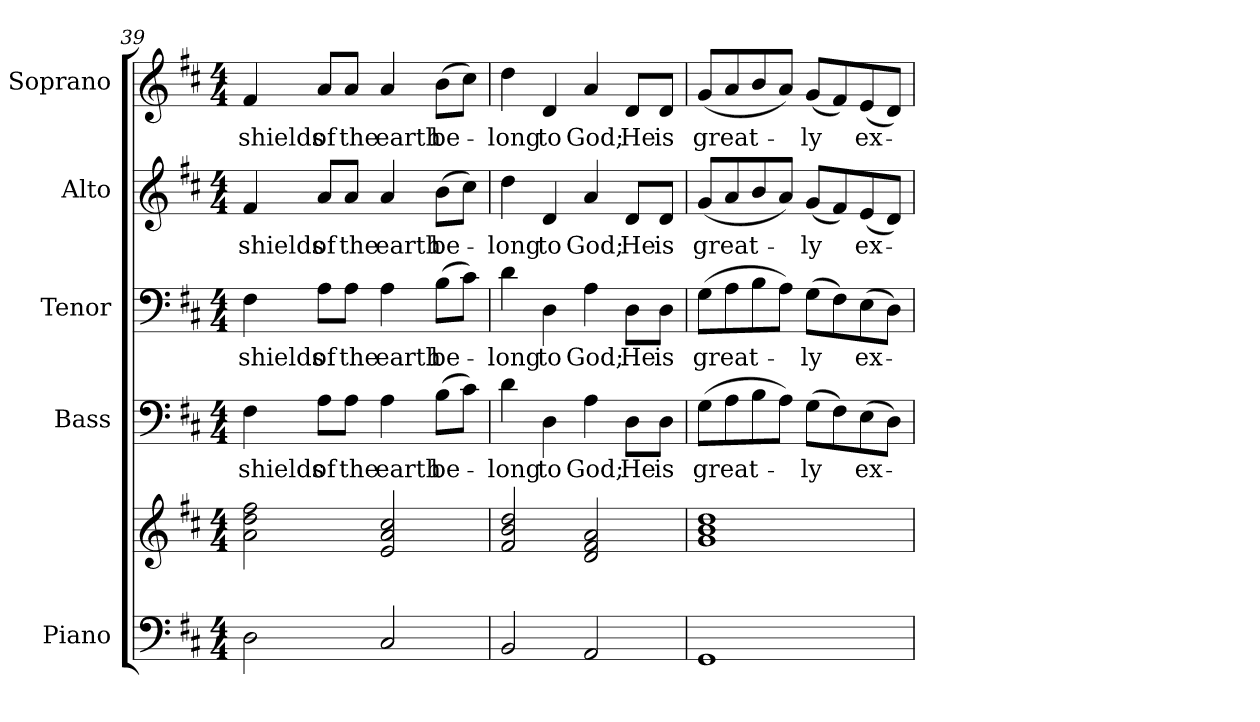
**kern	**kern	**kern	**text	**kern	**text	**kern	**text	**kern	**text
*part5	*part5	*part4	*part4	*part3	*part3	*part2	*part2	*part1	*part1
*staff6	*staff5	*staff4	*staff4	*staff3	*staff3	*staff2	*staff2	*staff1	*staff1
*I"Piano	*	*I"Bass	*	*I"Tenor	*	*I"Alto	*	*I"Soprano	*
*I'Pno.	*	*I'B.	*	*I'T.	*	*I'A.	*	*I'S.	*
!!LO:PB:g=z
*clefF4	*clefG2	*clefF4	*	*clefF4	*	*clefG2	*	*clefG2	*
*k[f#c#]	*k[f#c#]	*k[f#c#]	*	*k[f#c#]	*	*k[f#c#]	*	*k[f#c#]	*
*D:	*D:	*D:	*	*D:	*	*D:	*	*D:	*
*M4/4	*M4/4	*M4/4	*	*M4/4	*	*M4/4	*	*M4/4	*
=39	=39	=39	=39	=39	=39	=39	=39	=39	=39
!	!	!	!LO:LY:b:color=#000000	!	!	!	!	!	!
!	!	!	!	!	!LO:LY:b:color=#000000	!	!	!	!
!	!	!	!	!	!	!	!LO:LY:b:color=#000000	!	!
!	!	!	!	!	!	!	!	!	!LO:LY:b:color=#000000
2Di\	2ai\ 2ddi 2ff#i	4F#i\	shields	4F#i\	shields	4f#i/	shields	4f#i/	shields
!	!	!	!LO:LY:b:color=#000000	!	!	!	!	!	!
!	!	!	!	!	!LO:LY:b:color=#000000	!	!	!	!
!	!	!	!	!	!	!	!LO:LY:b:color=#000000	!	!
!	!	!	!	!	!	!	!	!	!LO:LY:b:color=#000000
.	.	8Ai\L	of	8Ai\L	of	8ai/L	of	8ai/L	of
!	!	!	!LO:LY:b:color=#000000	!	!	!	!	!	!
!	!	!	!	!	!LO:LY:b:color=#000000	!	!	!	!
!	!	!	!	!	!	!	!LO:LY:b:color=#000000	!	!
!	!	!	!	!	!	!	!	!	!LO:LY:b:color=#000000
.	.	8Ai\J	the	8Ai\J	the	8ai/J	the	8ai/J	the
!	!	!	!LO:LY:b:color=#000000	!	!	!	!	!	!
!	!	!	!	!	!LO:LY:b:color=#000000	!	!	!	!
!	!	!	!	!	!	!	!LO:LY:b:color=#000000	!	!
!	!	!	!	!	!	!	!	!	!LO:LY:b:color=#000000
2C#i/	2ei/ 2ai 2cc#i	4Ai\	earth	4Ai\	earth	4ai/	earth	4ai/	earth
!	!	!	!LO:LY:b:color=#000000	!	!	!	!	!	!
!	!	!	!	!	!LO:LY:b:color=#000000	!	!	!	!
!	!	!	!	!	!	!	!LO:LY:b:color=#000000	!	!
!	!	!	!	!	!	!	!	!	!LO:LY:b:color=#000000
.	.	(8Bi\L	be-	(8Bi\L	be-	(8bi\L	be-	(8bi\L	be-
.	.	8c#i\J)	.	8c#i\J)	.	8cc#i\J)	.	8cc#i\J)	.
=40	=40	=40	=40	=40	=40	=40	=40	=40	=40
!	!	!	!LO:LY:b:color=#000000	!	!	!	!	!	!
!	!	!	!	!	!LO:LY:b:color=#000000	!	!	!	!
!	!	!	!	!	!	!	!LO:LY:b:color=#000000	!	!
!	!	!	!	!	!	!	!	!	!LO:LY:b:color=#000000
2BBi/	2f#i/ 2bi 2ddi	4di\	-long	4di\	-long	4ddi\	-long	4ddi\	-long
!	!	!	!LO:LY:b:color=#000000	!	!	!	!	!	!
!	!	!	!	!	!LO:LY:b:color=#000000	!	!	!	!
!	!	!	!	!	!	!	!LO:LY:b:color=#000000	!	!
!	!	!	!	!	!	!	!	!	!LO:LY:b:color=#000000
.	.	4Di\	to	4Di\	to	4di/	to	4di/	to
!	!	!	!LO:LY:b:color=#000000	!	!	!	!	!	!
!	!	!	!	!	!LO:LY:b:color=#000000	!	!	!	!
!	!	!	!	!	!	!	!LO:LY:b:color=#000000	!	!
!	!	!	!	!	!	!	!	!	!LO:LY:b:color=#000000
2AAi/	2di/ 2f#i 2ai	4Ai\	God;	4Ai\	God;	4ai/	God;	4ai/	God;
!	!	!	!LO:LY:b:color=#000000	!	!	!	!	!	!
!	!	!	!	!	!LO:LY:b:color=#000000	!	!	!	!
!	!	!	!	!	!	!	!LO:LY:b:color=#000000	!	!
!	!	!	!	!	!	!	!	!	!LO:LY:b:color=#000000
.	.	8Di\L	He	8Di\L	He	8di/L	He	8di/L	He
!	!	!	!LO:LY:b:color=#000000	!	!	!	!	!	!
!	!	!	!	!	!LO:LY:b:color=#000000	!	!	!	!
!	!	!	!	!	!	!	!LO:LY:b:color=#000000	!	!
!	!	!	!	!	!	!	!	!	!LO:LY:b:color=#000000
.	.	8Di\J	is	8Di\J	is	8di/J	is	8di/J	is
!!LO:PB:g=z
=41	=41	=41	=41	=41	=41	=41	=41	=41	=41
!	!	!	!LO:LY:b:color=#000000	!	!	!	!	!	!
!	!	!	!	!	!LO:LY:b:color=#000000	!	!	!	!
!	!	!	!	!	!	!	!LO:LY:b:color=#000000	!	!
!	!	!	!	!	!	!	!	!	!LO:LY:b:color=#000000
1GGi	1gi 1bi 1ddi	(8Gi\L	great-	(8Gi\L	great-	(8gi/L	great-	(8gi/L	great-
.	.	8Ai\	.	8Ai\	.	8ai/	.	8ai/	.
.	.	8Bi\	.	8Bi\	.	8bi/	.	8bi/	.
.	.	8Ai\J)	.	8Ai\J)	.	8ai/J)	.	8ai/J)	.
!	!	!	!LO:LY:b:color=#000000	!	!	!	!	!	!
!	!	!	!	!	!LO:LY:b:color=#000000	!	!	!	!
!	!	!	!	!	!	!	!LO:LY:b:color=#000000	!	!
!	!	!	!	!	!	!	!	!	!LO:LY:b:color=#000000
.	.	(8Gi\L	-ly	(8Gi\L	-ly	(8gi/L	-ly	(8gi/L	-ly
.	.	8F#i\)	.	8F#i\)	.	8f#i/)	.	8f#i/)	.
!	!	!	!LO:LY:b:color=#000000	!	!	!	!	!	!
!	!	!	!	!	!LO:LY:b:color=#000000	!	!	!	!
!	!	!	!	!	!	!	!LO:LY:b:color=#000000	!	!
!	!	!	!	!	!	!	!	!	!LO:LY:b:color=#000000
.	.	(8Ei\	ex-	(8Ei\	ex-	(8ei/	ex-	(8ei/	ex-
.	.	8Di\J)	.	8Di\J)	.	8di/J)	.	8di/J)	.
=	=	=	=	=	=	=	=	=	=
*-	*-	*-	*-	*-	*-	*-	*-	*-	*-
